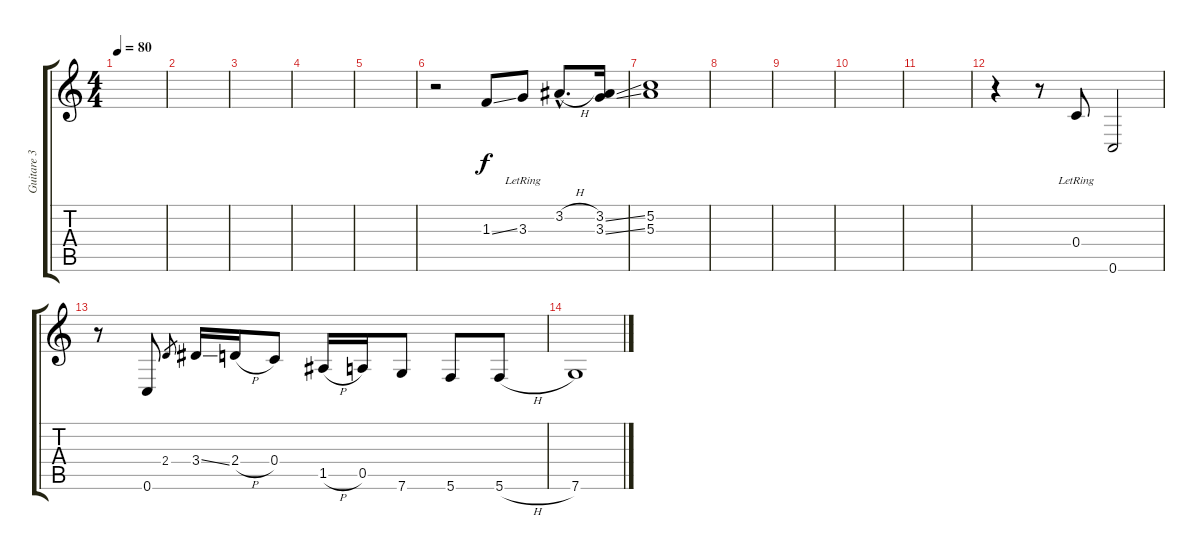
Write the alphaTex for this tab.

\track ("Guitare 3" "Guitare 3") {instrument acousticguitarsteel}
\staff {score tabs}
\tuning (A3 G3 E3 C3 A2 C2) {hide}
\ts (4 4)
\tempo 80
\clef g2
\ks c
|
|
|
|
|
r.2 1.3{ss}.8 3.3{lr}.8 3.2{h hac}.8{d} (3.2{ss} 3.3{ss}).16 |
(5.2 5.3).1 |
|
|
|
|
r.4 r.8 0.4{lr}.8 0.6.2 |
r.8 0.6.8 2.4.8{gr} 3.4{ss}.16 2.4{h}.16 0.4.8 1.5{h}.16 0.5.16 7.6.8 5.6.8 5.6{h}.8 |
7.6.1
